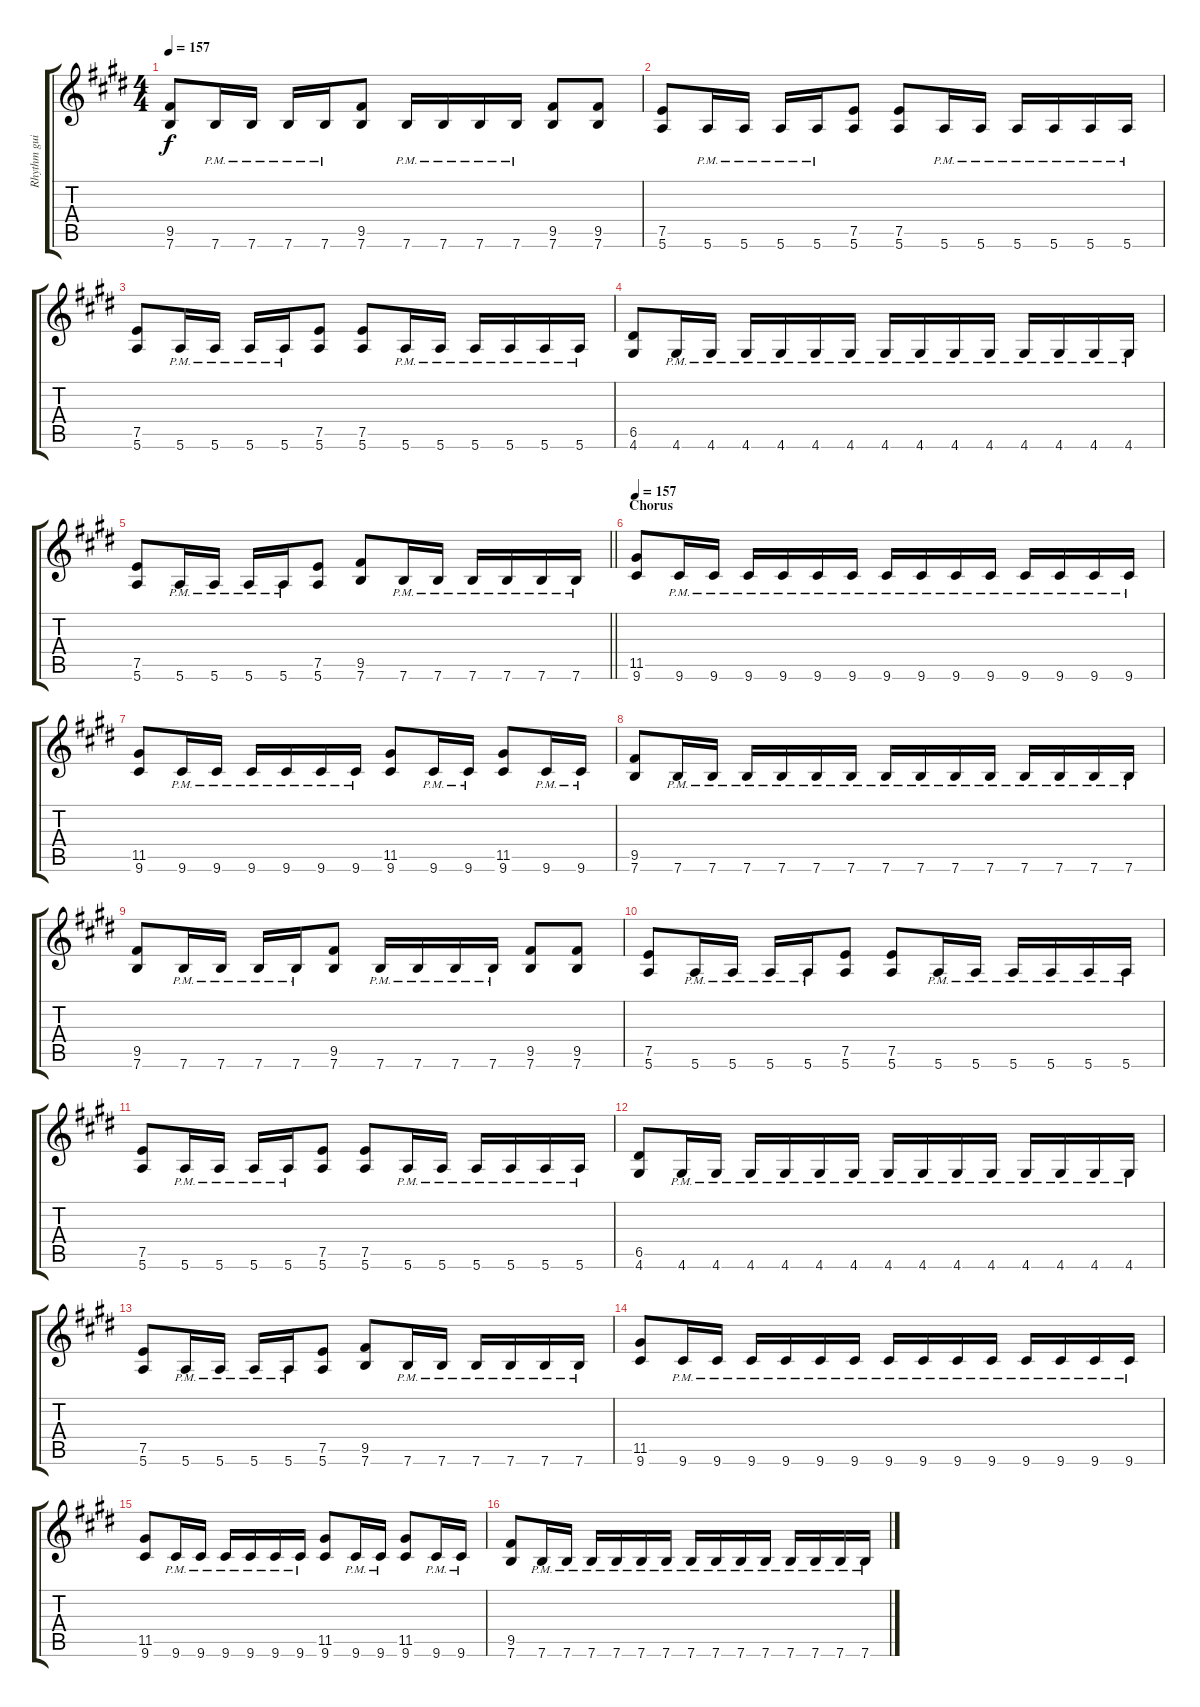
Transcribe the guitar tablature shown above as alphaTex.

\track ("Rhythm guitar II (Marcus Siepen)" "Rhythm gui") {instrument distortionguitar}
\staff {score tabs}
\tuning (E4 B3 G3 D3 A2 E2) {hide}
\ts (4 4)
\tempo 157
\clef g2
\ks c#minor
(9.5 7.6).8{dy f} 7.6{pm}.16 7.6{pm}.16 7.6{pm}.16 7.6{pm}.16 (9.5 7.6).8 7.6{pm}.16 7.6{pm}.16 7.6{pm}.16 7.6{pm}.16 (9.5 7.6).8 (9.5 7.6).8 |
(7.5 5.6).8 5.6{pm}.16 5.6{pm}.16 5.6{pm}.16 5.6{pm}.16 (7.5 5.6).8 (7.5 5.6).8 5.6{pm}.16 5.6{pm}.16 5.6{pm}.16 5.6{pm}.16 5.6{pm}.16 5.6{pm}.16 |
(7.5 5.6).8 5.6{pm}.16 5.6{pm}.16 5.6{pm}.16 5.6{pm}.16 (7.5 5.6).8 (7.5 5.6).8 5.6{pm}.16 5.6{pm}.16 5.6{pm}.16 5.6{pm}.16 5.6{pm}.16 5.6{pm}.16 |
(6.5 4.6).8 4.6{pm}.16 4.6{pm}.16 4.6{pm}.16 4.6{pm}.16 4.6{pm}.16 4.6{pm}.16 4.6{pm}.16 4.6{pm}.16 4.6{pm}.16 4.6{pm}.16 4.6{pm}.16 4.6{pm}.16 4.6{pm}.16 4.6{pm}.16 |
\barLineRight lightlight
(7.5 5.6).8 5.6{pm}.16 5.6{pm}.16 5.6{pm}.16 5.6{pm}.16 (7.5 5.6).8 (9.5 7.6).8 7.6{pm}.16 7.6{pm}.16 7.6{pm}.16 7.6{pm}.16 7.6{pm}.16 7.6{pm}.16 |
\section ("" "Chorus")
\tempo 157
(11.5 9.6).8 9.6{pm}.16 9.6{pm}.16 9.6{pm}.16 9.6{pm}.16 9.6{pm}.16 9.6{pm}.16 9.6{pm}.16 9.6{pm}.16 9.6{pm}.16 9.6{pm}.16 9.6{pm}.16 9.6{pm}.16 9.6{pm}.16 9.6{pm}.16 |
(11.5 9.6).8 9.6{pm}.16 9.6{pm}.16 9.6{pm}.16 9.6{pm}.16 9.6{pm}.16 9.6{pm}.16 (11.5 9.6).8 9.6{pm}.16 9.6{pm}.16 (11.5 9.6).8 9.6{pm}.16 9.6{pm}.16 |
(9.5 7.6).8 7.6{pm}.16 7.6{pm}.16 7.6{pm}.16 7.6{pm}.16 7.6{pm}.16 7.6{pm}.16 7.6{pm}.16 7.6{pm}.16 7.6{pm}.16 7.6{pm}.16 7.6{pm}.16 7.6{pm}.16 7.6{pm}.16 7.6{pm}.16 |
(9.5 7.6).8 7.6{pm}.16 7.6{pm}.16 7.6{pm}.16 7.6{pm}.16 (9.5 7.6).8 7.6{pm}.16 7.6{pm}.16 7.6{pm}.16 7.6{pm}.16 (9.5 7.6).8 (9.5 7.6).8 |
(7.5 5.6).8 5.6{pm}.16 5.6{pm}.16 5.6{pm}.16 5.6{pm}.16 (7.5 5.6).8 (7.5 5.6).8 5.6{pm}.16 5.6{pm}.16 5.6{pm}.16 5.6{pm}.16 5.6{pm}.16 5.6{pm}.16 |
(7.5 5.6).8 5.6{pm}.16 5.6{pm}.16 5.6{pm}.16 5.6{pm}.16 (7.5 5.6).8 (7.5 5.6).8 5.6{pm}.16 5.6{pm}.16 5.6{pm}.16 5.6{pm}.16 5.6{pm}.16 5.6{pm}.16 |
(6.5 4.6).8 4.6{pm}.16 4.6{pm}.16 4.6{pm}.16 4.6{pm}.16 4.6{pm}.16 4.6{pm}.16 4.6{pm}.16 4.6{pm}.16 4.6{pm}.16 4.6{pm}.16 4.6{pm}.16 4.6{pm}.16 4.6{pm}.16 4.6{pm}.16 |
(7.5 5.6).8 5.6{pm}.16 5.6{pm}.16 5.6{pm}.16 5.6{pm}.16 (7.5 5.6).8 (9.5 7.6).8 7.6{pm}.16 7.6{pm}.16 7.6{pm}.16 7.6{pm}.16 7.6{pm}.16 7.6{pm}.16 |
(11.5 9.6).8 9.6{pm}.16 9.6{pm}.16 9.6{pm}.16 9.6{pm}.16 9.6{pm}.16 9.6{pm}.16 9.6{pm}.16 9.6{pm}.16 9.6{pm}.16 9.6{pm}.16 9.6{pm}.16 9.6{pm}.16 9.6{pm}.16 9.6{pm}.16 |
(11.5 9.6).8 9.6{pm}.16 9.6{pm}.16 9.6{pm}.16 9.6{pm}.16 9.6{pm}.16 9.6{pm}.16 (11.5 9.6).8 9.6{pm}.16 9.6{pm}.16 (11.5 9.6).8 9.6{pm}.16 9.6{pm}.16 |
(9.5 7.6).8 7.6{pm}.16 7.6{pm}.16 7.6{pm}.16 7.6{pm}.16 7.6{pm}.16 7.6{pm}.16 7.6{pm}.16 7.6{pm}.16 7.6{pm}.16 7.6{pm}.16 7.6{pm}.16 7.6{pm}.16 7.6{pm}.16 7.6{pm}.16
